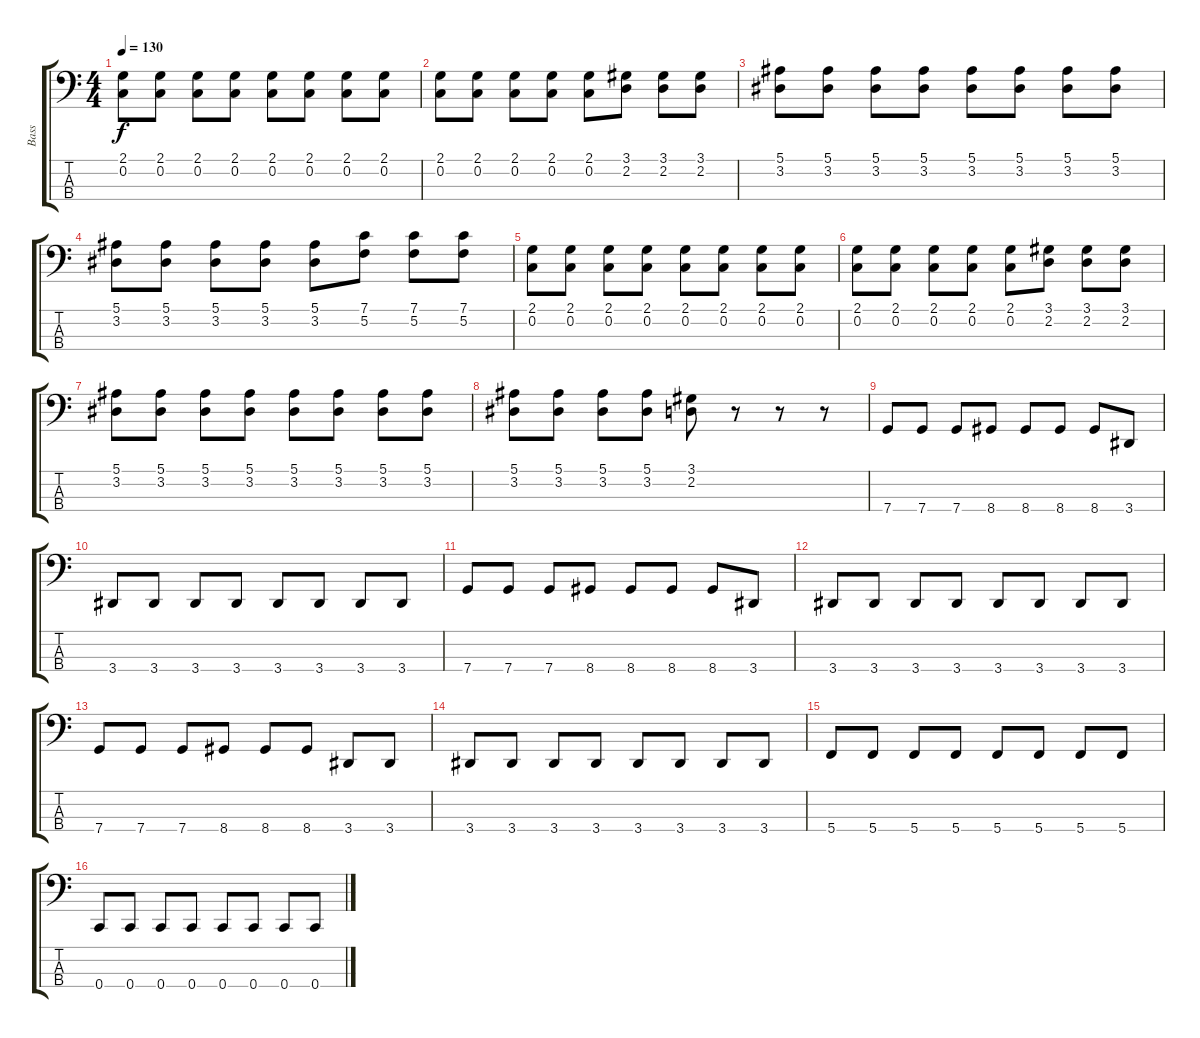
\track ("Bass" "Bass") {instrument electricbasspick}
\staff {score tabs}
\tuning (F2 C2 G1 C1) {hide}
\ts (4 4)
\tempo 130
\clef f4
\ks c
(2.1 0.2).8{dy f} (2.1 0.2).8 (2.1 0.2).8 (2.1 0.2).8 (2.1 0.2).8 (2.1 0.2).8 (2.1 0.2).8 (2.1 0.2).8 |
(2.1 0.2).8 (2.1 0.2).8 (2.1 0.2).8 (2.1 0.2).8 (2.1 0.2).8 (3.1 2.2).8 (3.1 2.2).8 (3.1 2.2).8 |
(5.1 3.2).8 (5.1 3.2).8 (5.1 3.2).8 (5.1 3.2).8 (5.1 3.2).8 (5.1 3.2).8 (5.1 3.2).8 (5.1 3.2).8 |
(5.1 3.2).8 (5.1 3.2).8 (5.1 3.2).8 (5.1 3.2).8 (5.1 3.2).8 (7.1 5.2).8 (7.1 5.2).8 (7.1 5.2).8 |
(2.1 0.2).8 (2.1 0.2).8 (2.1 0.2).8 (2.1 0.2).8 (2.1 0.2).8 (2.1 0.2).8 (2.1 0.2).8 (2.1 0.2).8 |
(2.1 0.2).8 (2.1 0.2).8 (2.1 0.2).8 (2.1 0.2).8 (2.1 0.2).8 (3.1 2.2).8 (3.1 2.2).8 (3.1 2.2).8 |
(5.1 3.2).8 (5.1 3.2).8 (5.1 3.2).8 (5.1 3.2).8 (5.1 3.2).8 (5.1 3.2).8 (5.1 3.2).8 (5.1 3.2).8 |
(5.1 3.2).8 (5.1 3.2).8 (5.1 3.2).8 (5.1 3.2).8 (3.1 2.2).8 r.8 r.8 r.8 |
7.4.8 7.4.8 7.4.8 8.4.8 8.4.8 8.4.8 8.4.8 3.4.8 |
3.4.8 3.4.8 3.4.8 3.4.8 3.4.8 3.4.8 3.4.8 3.4.8 |
7.4.8 7.4.8 7.4.8 8.4.8 8.4.8 8.4.8 8.4.8 3.4.8 |
3.4.8 3.4.8 3.4.8 3.4.8 3.4.8 3.4.8 3.4.8 3.4.8 |
7.4.8 7.4.8 7.4.8 8.4.8 8.4.8 8.4.8 3.4.8 3.4.8 |
3.4.8 3.4.8 3.4.8 3.4.8 3.4.8 3.4.8 3.4.8 3.4.8 |
5.4.8 5.4.8 5.4.8 5.4.8 5.4.8 5.4.8 5.4.8 5.4.8 |
0.4.8 0.4.8 0.4.8 0.4.8 0.4.8 0.4.8 0.4.8 0.4.8
